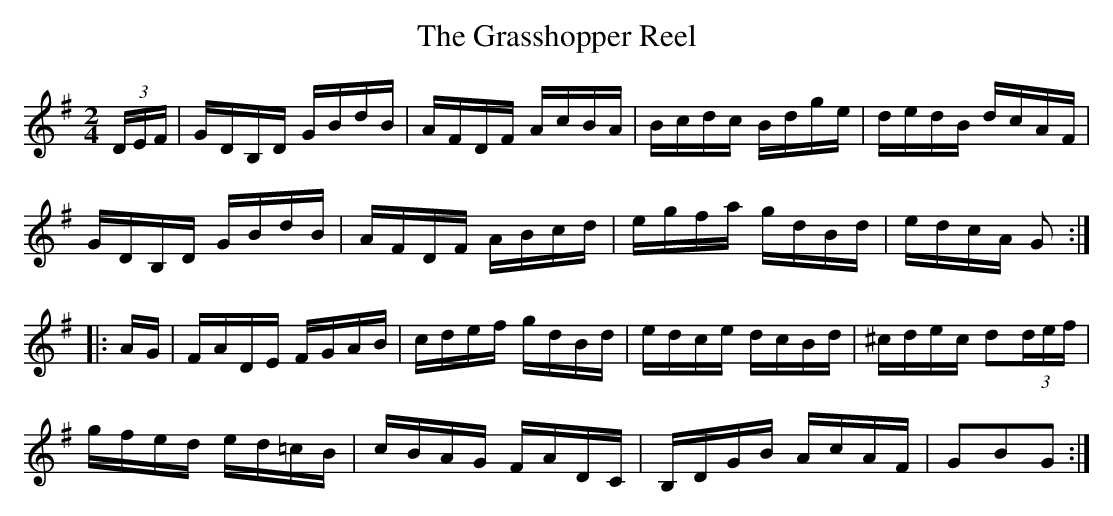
X:1
T:Grasshopper Reel, The
M:2/4
L:1/8
K:G
(3D/E/F/|G/D/B,/D/ G/B/d/B/|A/F/D/F/ A/c/B/A/|B/c/d/c/ B/d/g/e/|d/e/d/B/ d/c/A/F/|
G/D/B,/D/ G/B/d/B/|A/F/D/F/ A/B/c/d/|e/g/f/a/ g/d/B/d/|e/d/c/A/ G:|
|:A/G/|F/A/D/E/ F/G/A/B/|c/d/e/f/ g/d/B/d/|e/d/c/e/ d/c/B/d/|^c/d/e/c/ d(3d/e/f/|
g/f/e/d/ e/d/=c/B/|c/B/A/G/ F/A/D/C/|B,/D/G/B/ A/c/A/F/|GBG:|
